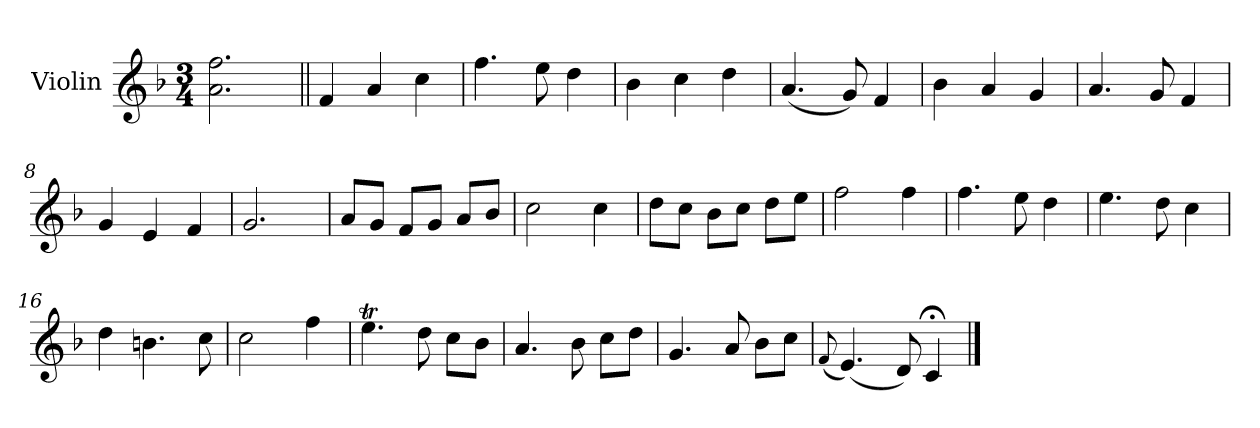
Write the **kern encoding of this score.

**kern
*part1
*staff1
*I"Violin
*I'Vln.
*clefG2
*k[b-]
*M3/4
=1
2.a\ 2.ff\
=2||
4f/
4a/
4cc\
=3
4.ff\
8ee\
4dd\
=4
4b-\
4cc\
4dd\
=5
(<4.a/
8g/)
4f/
=6
4b-\
4a/
4g/
=7
4.a/
8g/
4f/
=8
4g/
4e/
4f/
=9
2.g/
!!LO:LB:g=z
=10
8a/L
8g/J
8f/L
8g/J
8a/L
8b-/J
=11
2cc\
4cc\
=12
8dd\L
8cc\J
8b-\L
8cc\J
8dd\L
8ee\J
=13
2ff\
4ff\
=14
4.ff\
8ee\
4dd\
=15
4.ee\
8dd\
4cc\
=16
4dd\
4.bn\
8cc\
=17
2cc\
4ff\
!!LO:LB:g=z
=18
4.eet\
8dd\
8cc\L
8b-\J
=19
4.a/
8b-\
8cc\L
8dd\J
=20
4.g/
8a/
8b-\L
8cc\J
=21
(<8qqf/
(<4.e/)
8d/)
4c;</
==
*-
